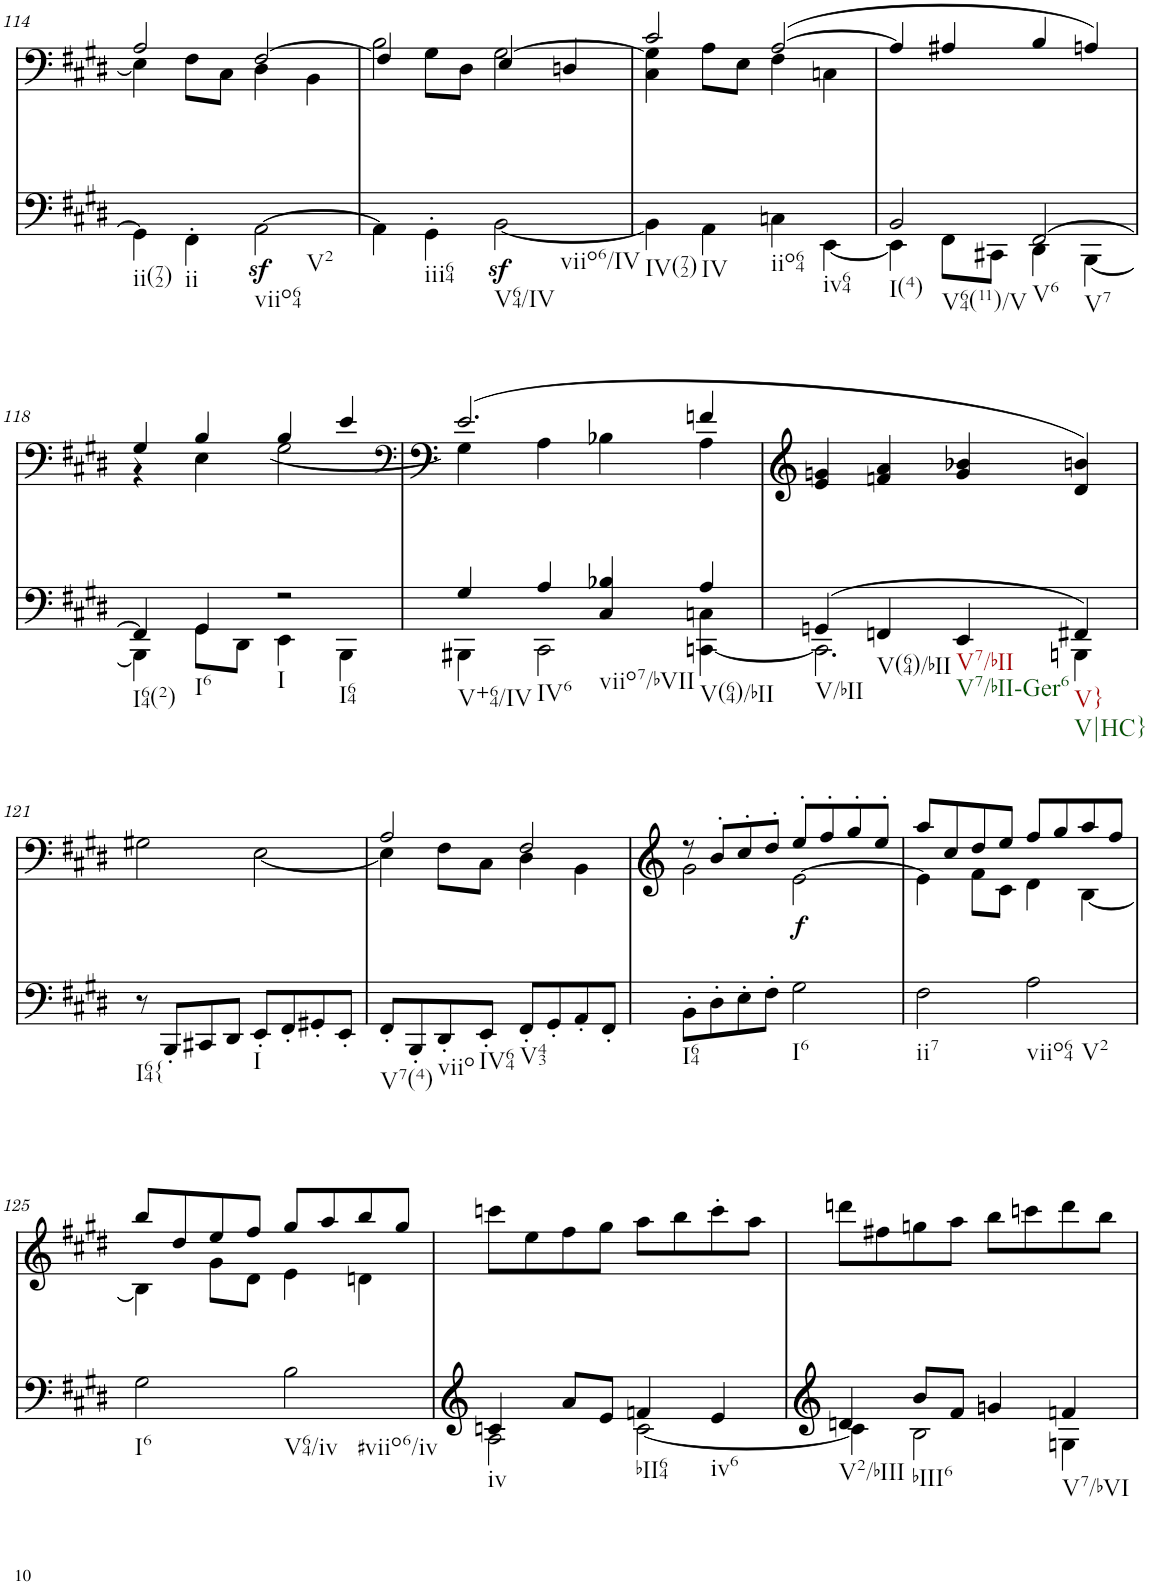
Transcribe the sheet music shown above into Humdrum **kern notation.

**kern	**kern	**text
*part2	*part1	*part1
*staff2	*staff1	*staff1
*I"Piano	*I"Piano	*
*I'Pno	*I'Pno	*
!!LO:PB:g=z
*clefF4	*clefF4	*
*k[f#c#g#d#]	*k[f#c#g#d#]	*
*E:	*E:	*
*M2/2	*M2/2	*
*met(c|)	*met(c|)	*
=114	=114	=114
*	*^	*
!LO:TX:b:t=ii(72)	!	!	!
4GG#\]	2A/	4E\]	.
!LO:TX:b:t=ii	!	!	!
4FF#'>\	.	8F#\L	.
.	.	8C#\J	.
!LO:TX:b:t=viio64	!	!	!
!LO:TX:b:t=V2	!	!	!
[2AAz<\	[2F#/	4D#\	.
.	.	4BB\	.
=115	=115	=115	=115
4AA\]	2B\	4F#/]	.
!LO:TX:b:t=iii64	!	!	!
4GG#'\	.	8G#\L	.
.	.	8D#\J	.
!LO:TX:b:t=V64/IV	!	!	!
!LO:TX:b:t=viio6/IV	!	!	!
[<2BBz<\	[>2G#\	4E/	.
.	.	4Dn/	.
=116	=116	=116	=116
!LO:TX:b:t=IV(72)	!	!	!
4BB\]	2c#/	4C#\ 4G#\]	.
!LO:TX:b:t=IV	!	!	!
4AA\	.	8A\L	.
.	.	8E\J	.
!LO:TX:b:t=iio64	!	!	!
4Cn\	([2A/	4F#\	.
!LO:TX:b:t=iv64	!	!	!
[4EE\	.	4Cn\	.
=117	=117	=117	=117
*^	*	*	*
!LO:TX:b:t=I(4)	!	!	!	!
!LO:TX:b:t=V64(11)/V	!	!	!	!
*	*	*v	*v	*
2BB/	4EE\]	4A/]	.
.	8FF#\L	4A#X/	.
.	8CC#X\J	.	.
!LO:TX:b:t=V6	!	!	!
!LO:TX:b:t=V7	!	!	!
[2FF#/	4DD#\	4B/	.
.	[4BBB\	4An/)	.
!!LO:LB:g=z
=118	=118	=118	=118
*	*	*^	*
!LO:TX:b:t=I64(2)	!	!	!	!
4FF#/]	4BBB\]	4G#/	4r	.
!LO:TX:b:t=I6	!	!	!	!
4GG#/	8GG#\L	4B/	4E\	.
.	8DD#\J	.	.	.
!LO:TX:b:t=I	!	!	!	!
!LO:TX:b:t=I64	!	!	!	!
2r	4EE\	4B/	[2G#\	.
.	4BBB\	4e/	.	.
=119	=119	=119	=119	=119
*	*	*clefF4	*	*
!LO:TX:b:t=V+64/IV	!	!	!	!
4G#/	4BBB#X\	(2.e/	4G#\]	.
!LO:TX:b:t=IV6	!	!	!	!
4A/	2CC#\	.	4A\	.
!LO:TX:b:t=viio7/bVII	!	!	!	!
4C#/ 4B-X/	.	.	4B-X\	.
!LO:TX:b:t=V(64)/bII	!	!	!	!
4A/	[4CCn\ 4Cn\	4fn/	4A\	.
=120	=120	=120	=120	=120
!LO:TX:b:t=V/bII	!	!	!	!
*	*	*v	*v	*
(4GGn/	2.CC\]	4e/ 4gn/	.
!LO:TX:b:t=V(64)/bII	!	!	!
4FFn/	.	4fn/ 4a/	.
!LO:TX:b:t=V7/bII	!	!	!
!LO:TX:b:t=V7/bII-Ger6	!	!	!
4EE/	.	4g/ 4b-X/	.
!LO:TX:b:t=V}	!	!	!
!LO:TX:b:t=V|HC}	!	!	!
4FF#X/)	4BBBn\	4d#/ 4bn/)	.
!!LO:LB:g=z
=121	=121	=121	=121
!LO:TX:b:t=I64{	!	!	!
*v	*v	*	*
8r	2G#X\	.
8BBB'/L	.	.
8CC#X/	.	.
8DD#/J	.	.
!LO:TX:b:t=I	!	!
8EE'/L	[2E\	.
8FF#'/	.	.
8GG#X'/	.	.
8EE'/J	.	.
=122	=122	=122
*	*^	*
!LO:TX:b:t=V7(4)	!	!	!
8FF#'/L	2A/	4E\]	.
8BBB'/	.	.	.
!LO:TX:b:t=viio	!	!	!
8DD#'/	.	8F#\L	.
!LO:TX:b:t=IV64	!	!	!
8EE'/J	.	8C#\J	.
!LO:TX:b:t=V43	!	!	!
8FF#'/L	2F#/	4D#\	.
8GG#'/	.	.	.
8AA'/	.	4BB\	.
8FF#'/J	.	.	.
=123	=123	=123	=123
!LO:TX:b:t=I64	!	!	!
8BB'\L	8r	2g#\	.
8D#'\	8b'/L	.	.
8E'\	8cc#'/	.	.
8F#'\J	8dd#'/J	.	.
!LO:TX:b:t=I6	!	!	!
!	!	!	!LO:LY:b
2G#\	8ee'/L	[>2e\	.
.	8ff#'/	.	.
.	8gg#'/	.	.
.	8ee'/J	.	.
=124	=124	=124	=124
!LO:TX:b:t=ii7	!	!	!
2F#\	8aa/L	4e\]	.
.	8cc#/	.	.
.	8dd#/	8f#\L	.
.	8ee/J	8c#\J	.
!LO:TX:b:t=viio64	!	!	!
!LO:TX:b:t=V2	!	!	!
2A\	8ff#/L	4d#\	.
.	8gg#/	.	.
.	8aa/	[4B\	.
.	8ff#/J	.	.
!!LO:LB:g=z	!!
=125	=125	=125	=125
!LO:TX:b:t=I6	!	!	!
2G#\	8bb/L	4B\]	.
.	8dd#/	.	.
.	8ee/	8g#\L	.
.	8ff#/J	8d#\J	.
!LO:TX:b:t=V64/iv	!	!	!
!LO:TX:b:t=#viio6/iv	!	!	!
2B\	8gg#/L	4e\	.
.	8aa/	.	.
.	8bb/	4dn\	.
.	8gg#/J	.	.
*	*v	*v	*
=126	=126	=126
*^	*	*
!LO:TX:b:t=iv	!	!	!
2A\	4cn/	8cccn\L	.
.	.	8ee\	.
.	8a/L	8ff#\	.
.	8e/J	8gg#\J	.
!LO:TX:b:t=bII64	!	!	!
!LO:TX:b:t=iv6	!	!	!
[2c\	4fn/	8aa\L	.
.	.	8bb\	.
.	4e/	8ccc'\	.
.	.	8aa\J	.
=127	=127	=127	=127
!LO:TX:b:t=V2/bIII	!	!	!
4dn/	4c\]	8dddn\L	.
.	.	8ff#X\	.
!LO:TX:b:t=bIII6	!	!	!
8b/L	2B\	8ggn\	.
8f#/J	.	8aa\J	.
4gn/	.	8bb\L	.
.	.	8cccn\	.
!LO:TX:b:t=V7/bVI	!	!	!
4fn/	4Gn\	8ddd\	.
.	.	8bb\J	.
*v	*v	*	*
=	=	=
*-	*-	*-
